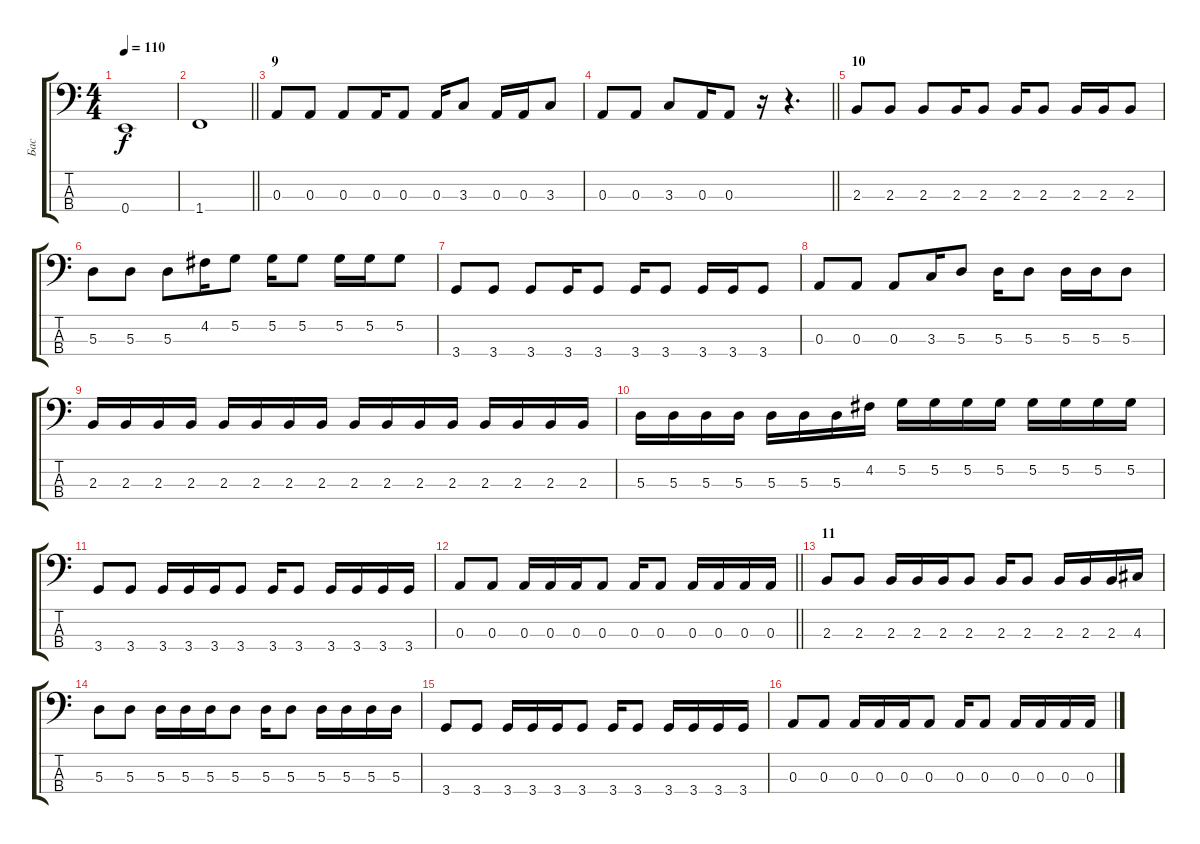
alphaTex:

\track ("Бас" "Бас") {instrument electricbassfinger}
\staff {score tabs}
\tuning (G2 D2 A1 E1) {hide}
\ts (4 4)
\tempo 110
\clef f4
\ks c
0.4.1{dy f} |
\barLineRight lightlight
1.4.1 |
\section ("" "9")
0.3.8 0.3.8 0.3.8 0.3.16 0.3.8 0.3.16 3.3.8 0.3.16 0.3.16 3.3.8 |
\barLineRight lightlight
0.3.8 0.3.8 3.3.8 0.3.16 0.3.8 r.16 r.4{d} |
\section ("" "10")
2.3.8 2.3.8 2.3.8 2.3.16 2.3.8 2.3.16 2.3.8 2.3.16 2.3.16 2.3.8 |
5.3.8 5.3.8 5.3.8 4.2.16 5.2.8 5.2.16 5.2.8 5.2.16 5.2.16 5.2.8 |
3.4.8 3.4.8 3.4.8 3.4.16 3.4.8 3.4.16 3.4.8 3.4.16 3.4.16 3.4.8 |
0.3.8 0.3.8 0.3.8 3.3.16 5.3.8 5.3.16 5.3.8 5.3.16 5.3.16 5.3.8 |
2.3.16 2.3.16 2.3.16 2.3.16 2.3.16 2.3.16 2.3.16 2.3.16 2.3.16 2.3.16 2.3.16 2.3.16 2.3.16 2.3.16 2.3.16 2.3.16 |
5.3.16 5.3.16 5.3.16 5.3.16 5.3.16 5.3.16 5.3.16 4.2.16 5.2.16 5.2.16 5.2.16 5.2.16 5.2.16 5.2.16 5.2.16 5.2.16 |
3.4.8 3.4.8 3.4.16 3.4.16 3.4.16 3.4.8 3.4.16 3.4.8 3.4.16 3.4.16 3.4.16 3.4.16 |
\barLineRight lightlight
0.3.8 0.3.8 0.3.16 0.3.16 0.3.16 0.3.8 0.3.16 0.3.8 0.3.16 0.3.16 0.3.16 0.3.16 |
\section ("" "11")
2.3.8 2.3.8 2.3.16 2.3.16 2.3.16 2.3.8 2.3.16 2.3.8 2.3.16 2.3.16 2.3.16 4.3.16 |
5.3.8 5.3.8 5.3.16 5.3.16 5.3.16 5.3.8 5.3.16 5.3.8 5.3.16 5.3.16 5.3.16 5.3.16 |
3.4.8 3.4.8 3.4.16 3.4.16 3.4.16 3.4.8 3.4.16 3.4.8 3.4.16 3.4.16 3.4.16 3.4.16 |
0.3.8 0.3.8 0.3.16 0.3.16 0.3.16 0.3.8 0.3.16 0.3.8 0.3.16 0.3.16 0.3.16 0.3.16
